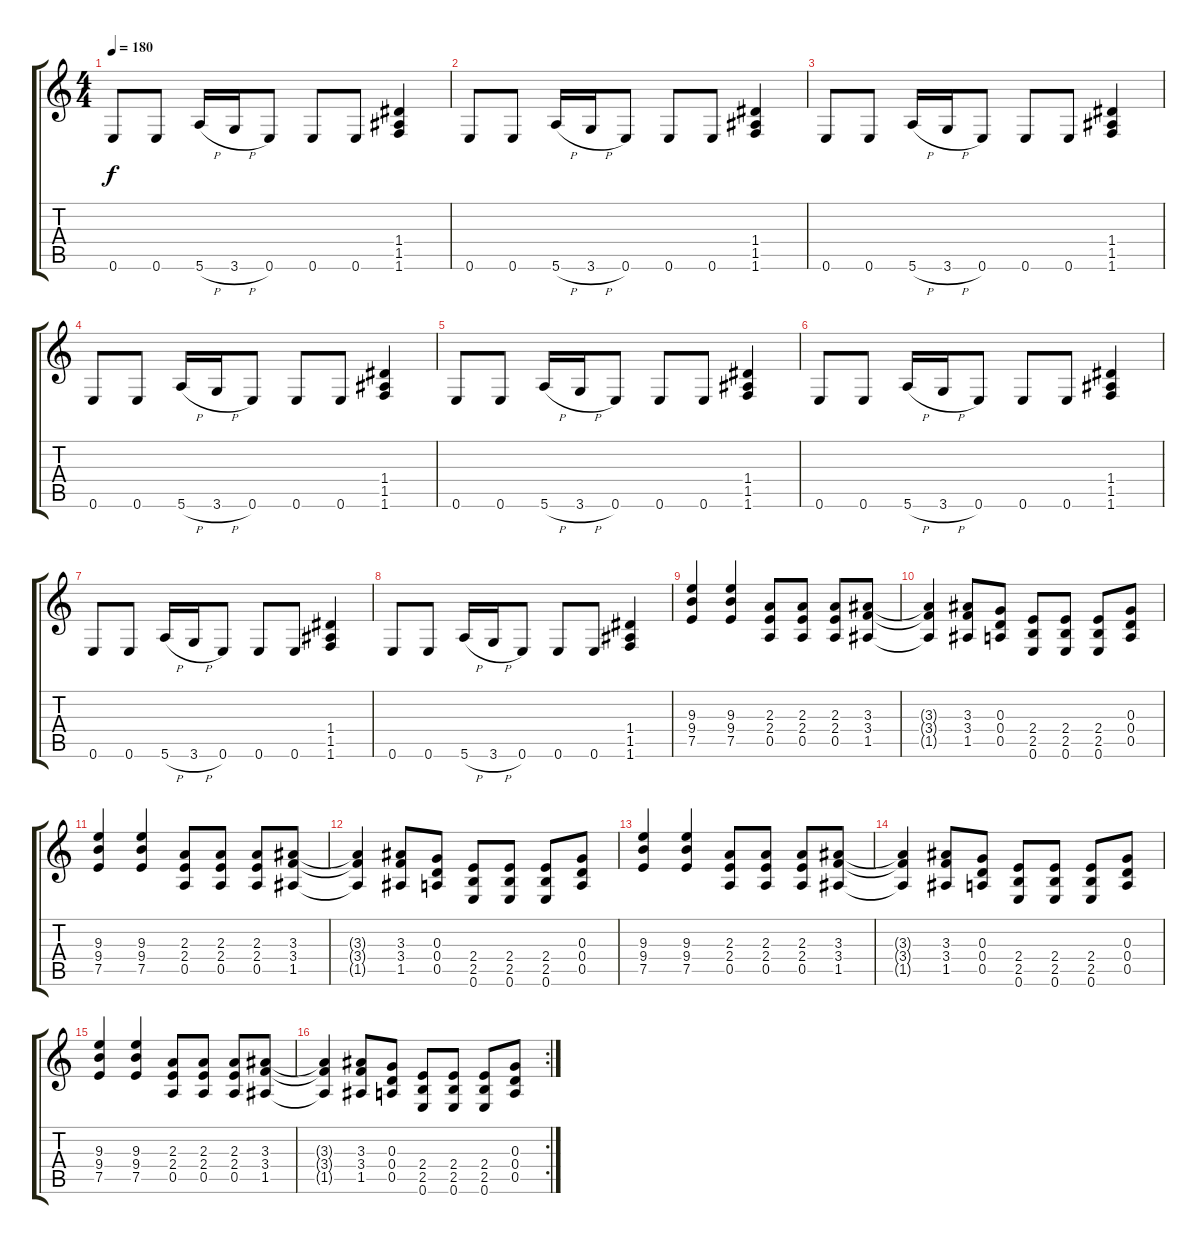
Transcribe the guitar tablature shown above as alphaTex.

\track "" {instrument overdrivenguitar}
\staff {score tabs}
\tuning (E4 B3 G3 D3 A2 E2) {hide}
\ts (4 4)
\tempo 180
\clef g2
\ks c
0.6.8{dy f} 0.6.8 5.6{h}.16 3.6{h}.16 0.6.8 0.6.8 0.6.8 (1.4 1.5 1.6).4 |
0.6.8 0.6.8 5.6{h}.16 3.6{h}.16 0.6.8 0.6.8 0.6.8 (1.4 1.5 1.6).4 |
0.6.8 0.6.8 5.6{h}.16 3.6{h}.16 0.6.8 0.6.8 0.6.8 (1.4 1.5 1.6).4 |
0.6.8 0.6.8 5.6{h}.16 3.6{h}.16 0.6.8 0.6.8 0.6.8 (1.4 1.5 1.6).4 |
0.6.8 0.6.8 5.6{h}.16 3.6{h}.16 0.6.8 0.6.8 0.6.8 (1.4 1.5 1.6).4 |
0.6.8 0.6.8 5.6{h}.16 3.6{h}.16 0.6.8 0.6.8 0.6.8 (1.4 1.5 1.6).4 |
0.6.8 0.6.8 5.6{h}.16 3.6{h}.16 0.6.8 0.6.8 0.6.8 (1.4 1.5 1.6).4 |
0.6.8 0.6.8 5.6{h}.16 3.6{h}.16 0.6.8 0.6.8 0.6.8 (1.4 1.5 1.6).4 |
\section ("" "")
(9.3 9.4 7.5).4{txt ""} (9.3 9.4 7.5).4 (2.3 2.4 0.5).8 (2.3 2.4 0.5).8 (2.3 2.4 0.5).8 (3.3 3.4 1.5).8 |
(3.3{t} 3.4{t} 1.5{t}).4 (3.3 3.4 1.5).8 (0.3 0.4 0.5).8 (2.4 2.5 0.6).8 (2.4 2.5 0.6).8 (2.4 2.5 0.6).8 (0.3 0.4 0.5).8 |
(9.3 9.4 7.5).4 (9.3 9.4 7.5).4 (2.3 2.4 0.5).8 (2.3 2.4 0.5).8 (2.3 2.4 0.5).8 (3.3 3.4 1.5).8 |
(3.3{t} 3.4{t} 1.5{t}).4 (3.3 3.4 1.5).8 (0.3 0.4 0.5).8 (2.4 2.5 0.6).8 (2.4 2.5 0.6).8 (2.4 2.5 0.6).8 (0.3 0.4 0.5).8 |
(9.3 9.4 7.5).4 (9.3 9.4 7.5).4 (2.3 2.4 0.5).8 (2.3 2.4 0.5).8 (2.3 2.4 0.5).8 (3.3 3.4 1.5).8 |
(3.3{t} 3.4{t} 1.5{t}).4 (3.3 3.4 1.5).8 (0.3 0.4 0.5).8 (2.4 2.5 0.6).8 (2.4 2.5 0.6).8 (2.4 2.5 0.6).8 (0.3 0.4 0.5).8 |
(9.3 9.4 7.5).4 (9.3 9.4 7.5).4 (2.3 2.4 0.5).8 (2.3 2.4 0.5).8 (2.3 2.4 0.5).8 (3.3 3.4 1.5).8 |
\rc 2
(3.3{t} 3.4{t} 1.5{t}).4 (3.3 3.4 1.5).8 (0.3 0.4 0.5).8 (2.4 2.5 0.6).8 (2.4 2.5 0.6).8 (2.4 2.5 0.6).8 (0.3 0.4 0.5).8
